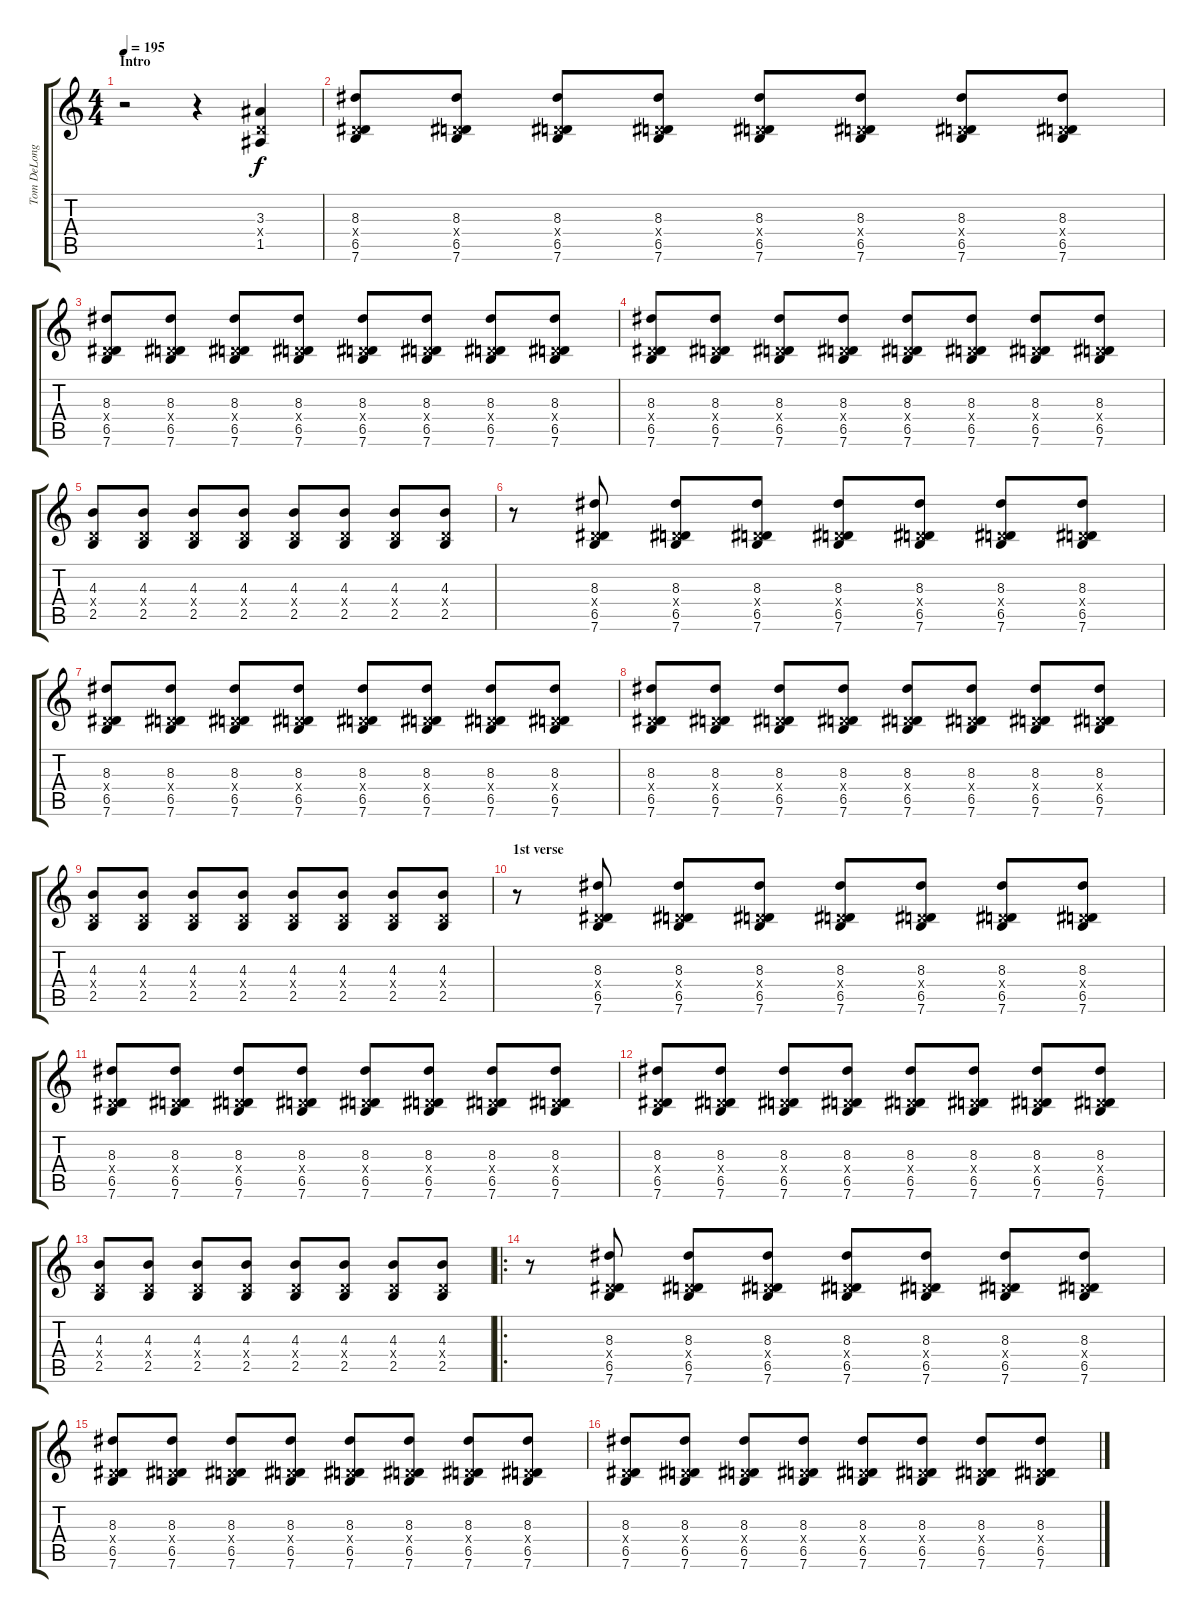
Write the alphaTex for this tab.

\track ("Tom DeLonge (E-Gitarre)" "Tom DeLong") {instrument distortionguitar}
\staff {score tabs}
\tuning (E4 B3 G3 D3 A2 E2) {hide}
\ts (4 4)
\section ("" "Intro")
\tempo 195
\clef g2
\ks c
r.2{dy f instrument distortionguitar} r.4 (3.3 0.4{x} 1.5).4 |
(8.3 0.4{x} 6.5 7.6).8 (8.3 0.4{x} 6.5 7.6).8 (8.3 0.4{x} 6.5 7.6).8 (8.3 0.4{x} 6.5 7.6).8 (8.3 0.4{x} 6.5 7.6).8 (8.3 0.4{x} 6.5 7.6).8 (8.3 0.4{x} 6.5 7.6).8 (8.3 0.4{x} 6.5 7.6).8 |
(8.3 0.4{x} 6.5 7.6).8 (8.3 0.4{x} 6.5 7.6).8 (8.3 0.4{x} 6.5 7.6).8 (8.3 0.4{x} 6.5 7.6).8 (8.3 0.4{x} 6.5 7.6).8 (8.3 0.4{x} 6.5 7.6).8 (8.3 0.4{x} 6.5 7.6).8 (8.3 0.4{x} 6.5 7.6).8 |
(8.3 0.4{x} 6.5 7.6).8 (8.3 0.4{x} 6.5 7.6).8 (8.3 0.4{x} 6.5 7.6).8 (8.3 0.4{x} 6.5 7.6).8 (8.3 0.4{x} 6.5 7.6).8 (8.3 0.4{x} 6.5 7.6).8 (8.3 0.4{x} 6.5 7.6).8 (8.3 0.4{x} 6.5 7.6).8 |
(4.3 0.4{x} 2.5).8 (4.3 0.4{x} 2.5).8 (4.3 0.4{x} 2.5).8 (4.3 0.4{x} 2.5).8 (4.3 0.4{x} 2.5).8 (4.3 0.4{x} 2.5).8 (4.3 0.4{x} 2.5).8 (4.3 0.4{x} 2.5).8 |
r.8 (8.3 0.4{x} 6.5 7.6).8 (8.3 0.4{x} 6.5 7.6).8 (8.3 0.4{x} 6.5 7.6).8 (8.3 0.4{x} 6.5 7.6).8 (8.3 0.4{x} 6.5 7.6).8 (8.3 0.4{x} 6.5 7.6).8 (8.3 0.4{x} 6.5 7.6).8 |
(8.3 0.4{x} 6.5 7.6).8 (8.3 0.4{x} 6.5 7.6).8 (8.3 0.4{x} 6.5 7.6).8 (8.3 0.4{x} 6.5 7.6).8 (8.3 0.4{x} 6.5 7.6).8 (8.3 0.4{x} 6.5 7.6).8 (8.3 0.4{x} 6.5 7.6).8 (8.3 0.4{x} 6.5 7.6).8 |
(8.3 0.4{x} 6.5 7.6).8 (8.3 0.4{x} 6.5 7.6).8 (8.3 0.4{x} 6.5 7.6).8 (8.3 0.4{x} 6.5 7.6).8 (8.3 0.4{x} 6.5 7.6).8 (8.3 0.4{x} 6.5 7.6).8 (8.3 0.4{x} 6.5 7.6).8 (8.3 0.4{x} 6.5 7.6).8 |
(4.3 0.4{x} 2.5).8 (4.3 0.4{x} 2.5).8 (4.3 0.4{x} 2.5).8 (4.3 0.4{x} 2.5).8 (4.3 0.4{x} 2.5).8 (4.3 0.4{x} 2.5).8 (4.3 0.4{x} 2.5).8 (4.3 0.4{x} 2.5).8 |
\section ("" "1st verse")
r.8{volume 9} (8.3 0.4{x} 6.5 7.6).8 (8.3 0.4{x} 6.5 7.6).8 (8.3 0.4{x} 6.5 7.6).8 (8.3 0.4{x} 6.5 7.6).8 (8.3 0.4{x} 6.5 7.6).8 (8.3 0.4{x} 6.5 7.6).8 (8.3 0.4{x} 6.5 7.6).8 |
(8.3 0.4{x} 6.5 7.6).8 (8.3 0.4{x} 6.5 7.6).8 (8.3 0.4{x} 6.5 7.6).8 (8.3 0.4{x} 6.5 7.6).8 (8.3 0.4{x} 6.5 7.6).8 (8.3 0.4{x} 6.5 7.6).8 (8.3 0.4{x} 6.5 7.6).8 (8.3 0.4{x} 6.5 7.6).8 |
(8.3 0.4{x} 6.5 7.6).8 (8.3 0.4{x} 6.5 7.6).8 (8.3 0.4{x} 6.5 7.6).8 (8.3 0.4{x} 6.5 7.6).8 (8.3 0.4{x} 6.5 7.6).8 (8.3 0.4{x} 6.5 7.6).8 (8.3 0.4{x} 6.5 7.6).8 (8.3 0.4{x} 6.5 7.6).8 |
(4.3 0.4{x} 2.5).8 (4.3 0.4{x} 2.5).8 (4.3 0.4{x} 2.5).8 (4.3 0.4{x} 2.5).8 (4.3 0.4{x} 2.5).8 (4.3 0.4{x} 2.5).8 (4.3 0.4{x} 2.5).8 (4.3 0.4{x} 2.5).8 |
\ro
r.8 (8.3 0.4{x} 6.5 7.6).8 (8.3 0.4{x} 6.5 7.6).8 (8.3 0.4{x} 6.5 7.6).8 (8.3 0.4{x} 6.5 7.6).8 (8.3 0.4{x} 6.5 7.6).8 (8.3 0.4{x} 6.5 7.6).8 (8.3 0.4{x} 6.5 7.6).8 |
(8.3 0.4{x} 6.5 7.6).8 (8.3 0.4{x} 6.5 7.6).8 (8.3 0.4{x} 6.5 7.6).8 (8.3 0.4{x} 6.5 7.6).8 (8.3 0.4{x} 6.5 7.6).8 (8.3 0.4{x} 6.5 7.6).8 (8.3 0.4{x} 6.5 7.6).8 (8.3 0.4{x} 6.5 7.6).8 |
(8.3 0.4{x} 6.5 7.6).8 (8.3 0.4{x} 6.5 7.6).8 (8.3 0.4{x} 6.5 7.6).8 (8.3 0.4{x} 6.5 7.6).8 (8.3 0.4{x} 6.5 7.6).8 (8.3 0.4{x} 6.5 7.6).8 (8.3 0.4{x} 6.5 7.6).8 (8.3 0.4{x} 6.5 7.6).8
